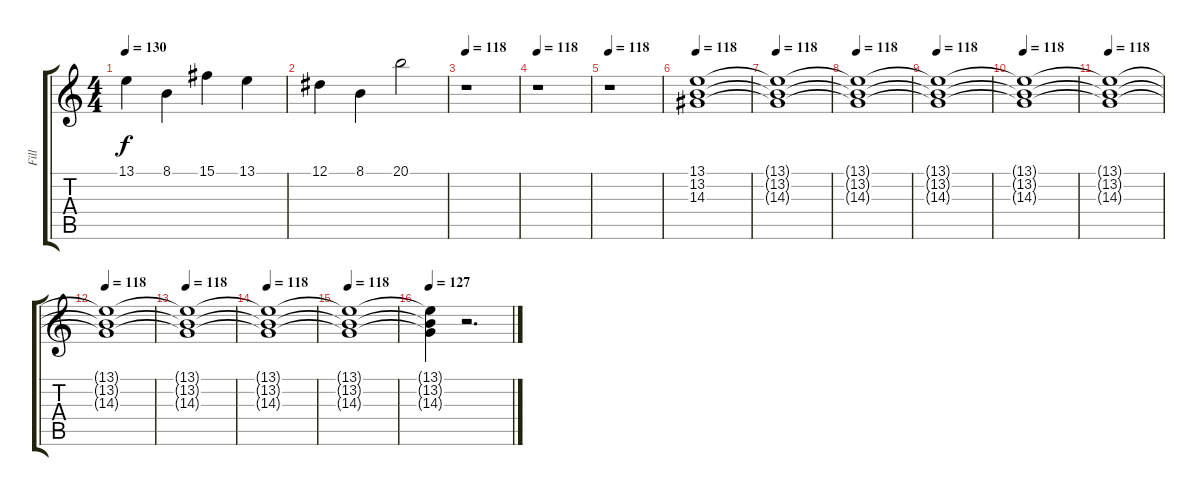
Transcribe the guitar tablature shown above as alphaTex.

\track ("Fill" "Fill") {instrument harmonica}
\staff {score tabs}
\tuning (Eb4 Bb3 Gb3 Db3 Ab2 Eb2) {hide}
\ts (4 4)
\tempo 130
\clef g2
\ks c
13.1.4{dy f} 8.1.4 15.1.4 13.1.4 |
12.1.4 8.1.4 20.1.2 |
\tempo 118
r.1 |
\tempo 118
r.1 |
\tempo 118
r.1 |
\tempo 118
(13.1 13.2 14.3).1{volume 10 instrument churchorgan} |
\tempo 118
(13.1{t} 13.2{t} 14.3{t}).1 |
\tempo 118
(13.1{t} 13.2{t} 14.3{t}).1 |
\tempo 118
(13.1{t} 13.2{t} 14.3{t}).1 |
\tempo 118
(13.1{t} 13.2{t} 14.3{t}).1 |
\tempo 118
(13.1{t} 13.2{t} 14.3{t}).1 |
\tempo 118
(13.1{t} 13.2{t} 14.3{t}).1 |
\tempo 118
(13.1{t} 13.2{t} 14.3{t}).1 |
\tempo 118
(13.1{t} 13.2{t} 14.3{t}).1 |
\tempo 118
(13.1{t} 13.2{t} 14.3{t}).1 |
\tempo 127
(13.1{t} 13.2{t} 14.3{t}).4 r.2{d}
